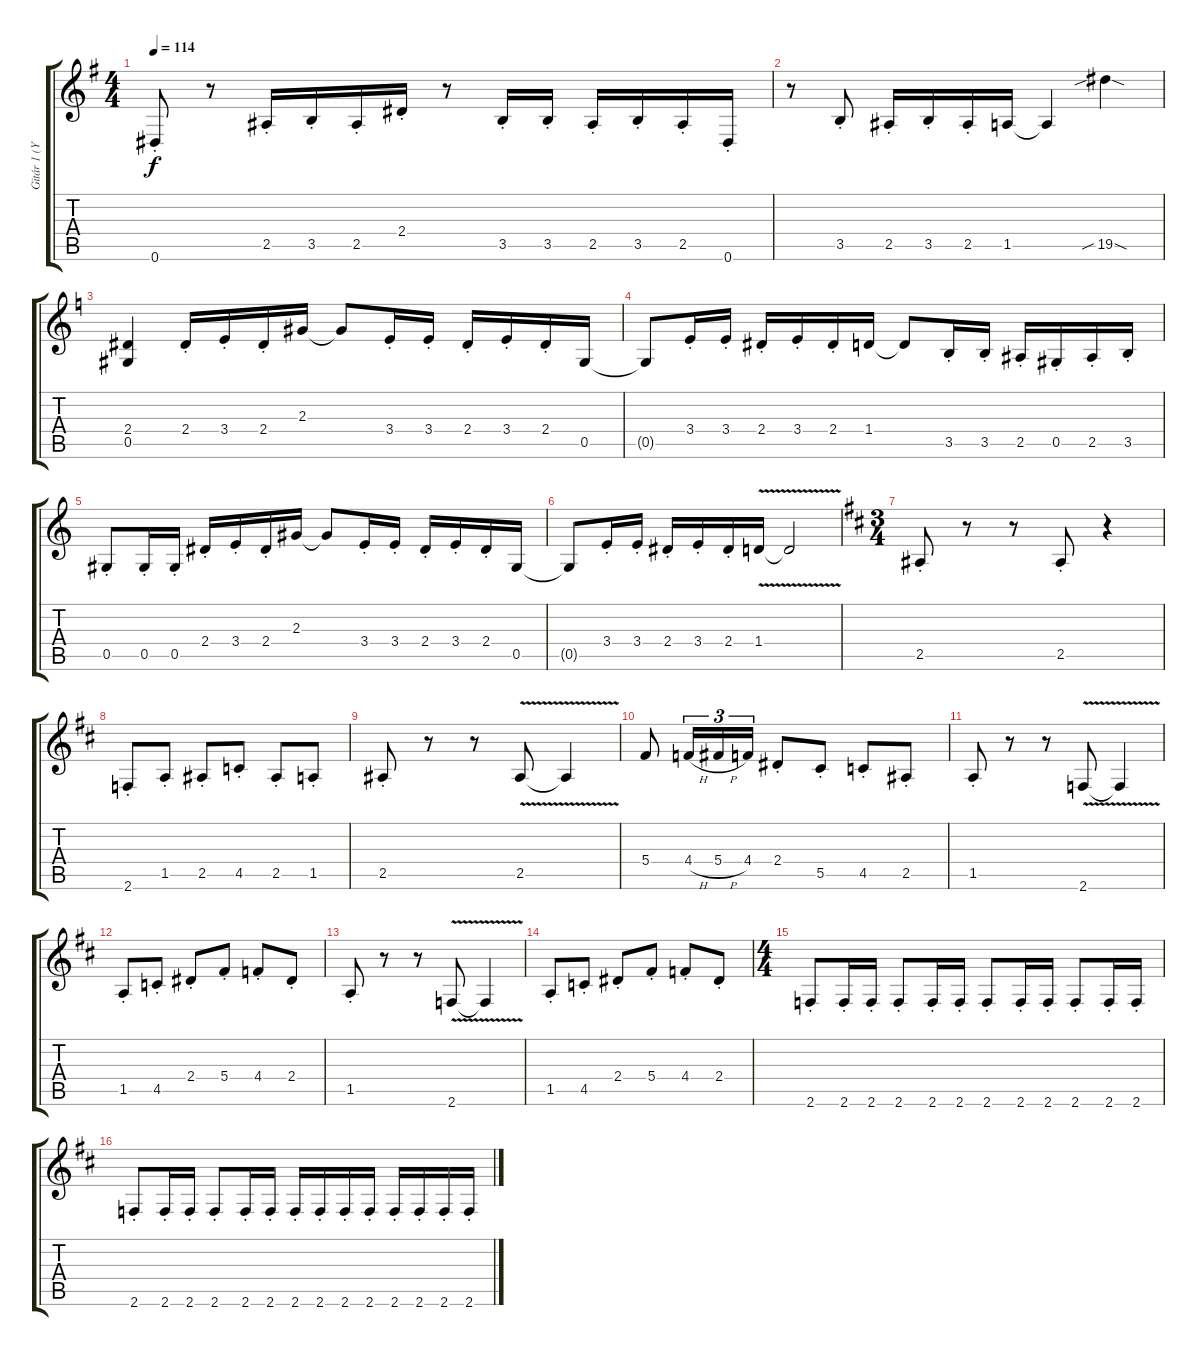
\track ("Gitár 1 (Yngwie Malmsteen)" "Gitár 1 (Y") {instrument distortionguitar}
\staff {score tabs}
\tuning (Eb4 Bb3 Gb3 Db3 Ab2 Eb2) {hide}
\ts (4 4)
\tempo 114
\clef g2
\ks g
0.6{st}.8{dy f} r.8 2.5{st}.16 3.5{st}.16 2.5{st}.16 2.4{st}.16 r.8 3.5{st}.16 3.5{st}.16 2.5{st}.16 3.5{st}.16 2.5{st}.16 0.6{st}.16 |
r.8 3.5{st}.8 2.5{st}.16 3.5{st}.16 2.5{st}.16 1.5.16 1.5{t}.4 19.5{sib sod}.4 |
\ks c
(2.4 0.5).4 2.4{st}.16 3.4{st}.16 2.4{st}.16 2.3.16 2.3{t}.8 3.4{st}.16 3.4{st}.16 2.4{st}.16 3.4{st}.16 2.4{st}.16 0.5.16 |
0.5{t}.8 3.4{st}.16 3.4{st}.16 2.4{st}.16 3.4{st}.16 2.4{st}.16 1.4.16 1.4{t}.8 3.5{st}.16 3.5{st}.16 2.5{st}.16 0.5{st}.16 2.5{st}.16 3.5{st}.16 |
0.5{st}.8 0.5{st}.16 0.5{st}.16 2.4{st}.16 3.4{st}.16 2.4{st}.16 2.3.16 2.3{t}.8 3.4{st}.16 3.4{st}.16 2.4{st}.16 3.4{st}.16 2.4{st}.16 0.5.16 |
0.5{t}.8 3.4{st}.16 3.4{st}.16 2.4{st}.16 3.4{st}.16 2.4{st}.16 1.4{v}.16 1.4{t}.2 |
\ts (3 4)
\ks d
2.5{st}.8{volume 12} r.8 r.8 2.5{st}.8 r.4 |
2.6{st}.8 1.5{st}.8 2.5{st}.8 4.5{st}.8 2.5{st}.8 1.5{st}.8 |
2.5{st}.8 r.8 r.8 2.5{v}.8 2.5{t}.4 |
5.4.8 4.4{h}.16{tu (3 2)} 5.4{h}.16{tu (3 2)} 4.4.16{tu (3 2)} 2.4{st}.8 5.5{st}.8 4.5{st}.8 2.5{st}.8 |
1.5{st}.8 r.8 r.8 2.6{v}.8 2.6{t}.4 |
1.5{st}.8 4.5{st}.8 2.4{st}.8 5.4{st}.8 4.4{st}.8 2.4{st}.8 |
1.5{st}.8 r.8 r.8 2.6{v}.8 2.6{t}.4 |
1.5{st}.8 4.5{st}.8 2.4{st}.8 5.4{st}.8 4.4{st}.8 2.4{st}.8 |
\ts (4 4)
2.6{st}.8 2.6{st}.16 2.6{st}.16 2.6{st}.8 2.6{st}.16 2.6{st}.16 2.6{st}.8 2.6{st}.16 2.6{st}.16 2.6{st}.8 2.6{st}.16 2.6{st}.16 |
2.6{st}.8 2.6{st}.16 2.6{st}.16 2.6{st}.8 2.6{st}.16 2.6{st}.16 2.6{st}.16 2.6{st}.16 2.6{st}.16 2.6{st}.16 2.6{st}.16 2.6{st}.16 2.6{st}.16 2.6{st}.16
